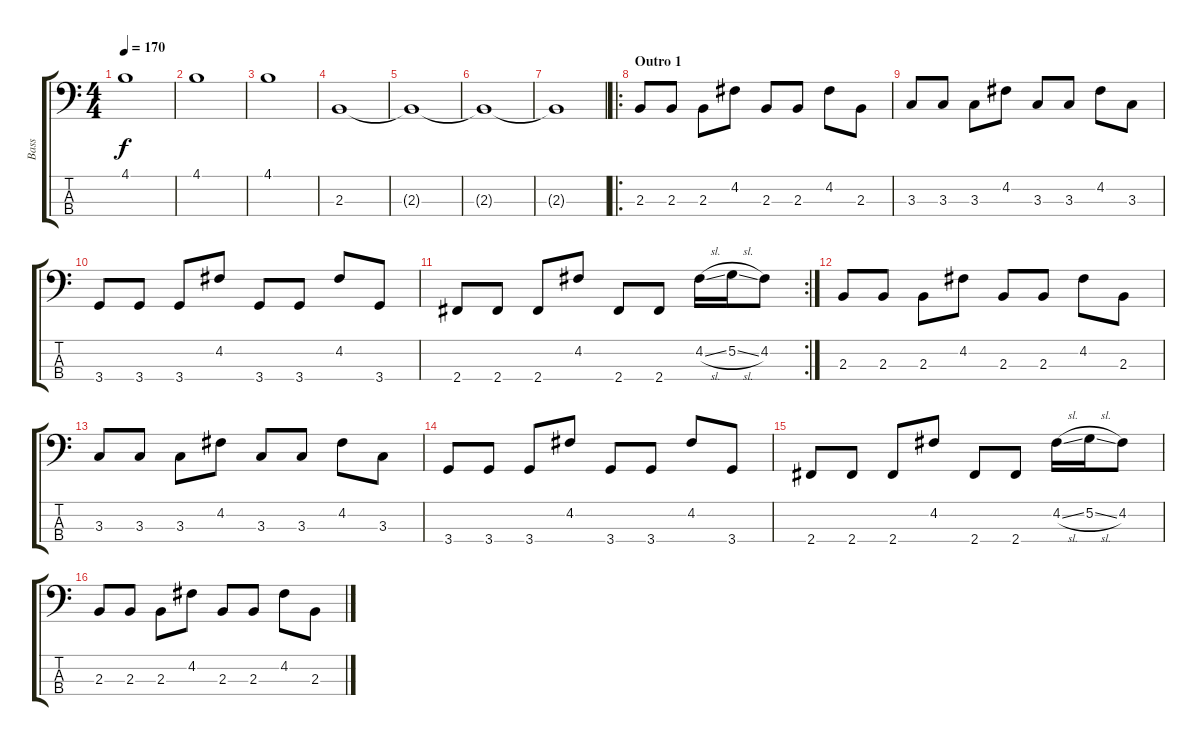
\track ("Bass" "Bass") {instrument electricbasspick}
\staff {score tabs}
\tuning (G2 D2 A1 E1) {hide}
\ts (4 4)
\tempo 170
\clef f4
\ks c
4.1.1{dy f} |
4.1.1 |
4.1.1 |
2.3.1 |
2.3{t}.1 |
2.3{t}.1 |
2.3{t}.1 |
\ro
\section ("" "Outro 1")
2.3.8 2.3.8 2.3.8 4.2.8 2.3.8 2.3.8 4.2.8 2.3.8 |
3.3.8 3.3.8 3.3.8 4.2.8 3.3.8 3.3.8 4.2.8 3.3.8 |
3.4.8 3.4.8 3.4.8 4.2.8 3.4.8 3.4.8 4.2.8 3.4.8 |
\rc 2
2.4.8 2.4.8 2.4.8 4.2.8 2.4.8 2.4.8 4.2{sl}.16 5.2{sl}.16 4.2.8 |
2.3.8 2.3.8 2.3.8 4.2.8 2.3.8 2.3.8 4.2.8 2.3.8 |
3.3.8 3.3.8 3.3.8 4.2.8 3.3.8 3.3.8 4.2.8 3.3.8 |
3.4.8 3.4.8 3.4.8 4.2.8 3.4.8 3.4.8 4.2.8 3.4.8 |
2.4.8 2.4.8 2.4.8 4.2.8 2.4.8 2.4.8 4.2{sl}.16 5.2{sl}.16 4.2.8 |
2.3.8 2.3.8 2.3.8 4.2.8 2.3.8 2.3.8 4.2.8 2.3.8
